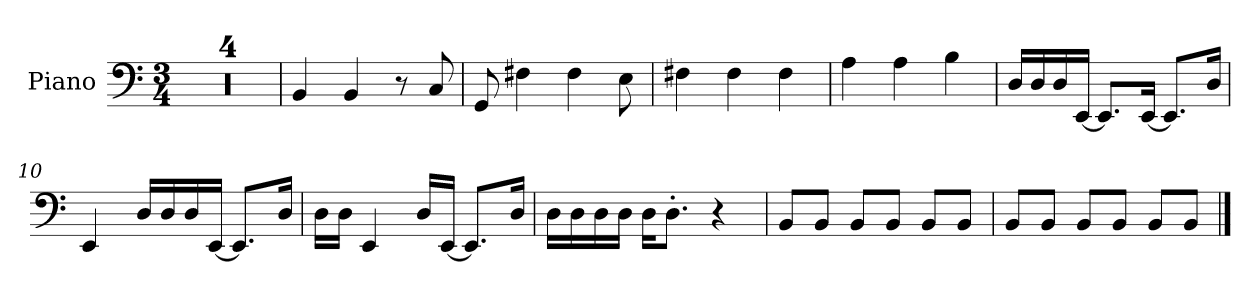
**kern
*part1
*staff1
*I"Piano
*I'Pno.
*clefF4
!!LO:TX:omd:t=[quarter] = 120
*M3/4
*MM120
=1
2.r
=2
2.r
=3
2.r
=4
2.r
=5
4BB
4BB
8r
8C
=6
8GG
4F#X
4F#
8E
=7
4F#X
4F#
4F#
=8
4A
4A
4B
!!LO:LB:g=z
=9
16DLL
16D
16D
[16EEJJ
8.EEL]
[16EEJk
8.EEL]
16DJk
=10
4EE
16DLL
16D
16D
[16EEJJ
8.EEL]
16DJk
=11
16DLL
16DJJ
4EE
16DLL
[16EEJJ
8.EEL]
16DJk
=12
16DLL
16D
16D
16DJJ
16DKL
8.D'J
4r
=13
8BBL
8BBJ
8BBL
8BBJ
8BBL
8BBJ
!!LO:LB:g=z
=14
8BBL
8BBJ
8BBL
8BBJ
8BBL
8BBJ
==
*-
